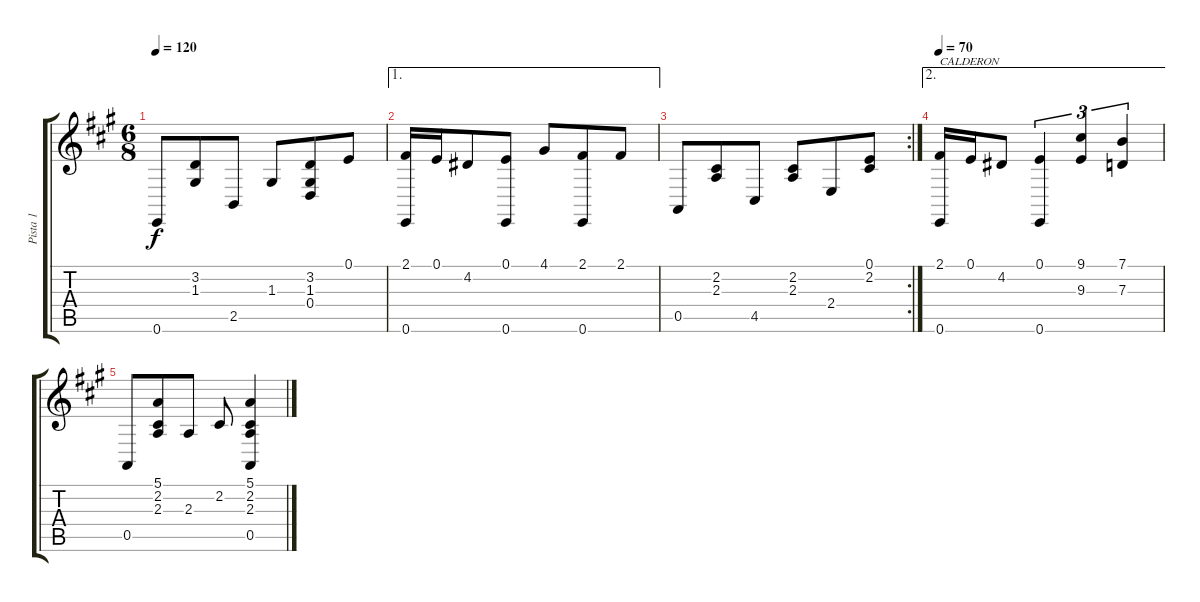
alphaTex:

\track ("Pista 1" "Pista 1") {instrument acousticgrandpiano}
\staff {score tabs}
\tuning (E4 B3 G3 D3 A2 E2) {hide}
\ts (6 8)
\tempo 120
\clef g2
\ks a
0.6.8{dy f} (3.2 1.3).8 2.5.8 1.3.8 (3.2 1.3 0.4).8 0.1.8 |
\ae 1
(2.1 0.6).16 0.1.16 4.2.8 (0.1 0.6).8 4.1.8 (2.1 0.6).8 2.1.8 |
\rc 2
0.5.8 (2.2 2.3).8 4.5.8 (2.2 2.3).8 2.4.8 (0.1 2.2).8 |
\ae 2
\tempo 70
(2.1 0.6).16{txt "CALDERON"} 0.1.16 4.2.8 (0.1 0.6).4{tu (3 2)} (9.1 9.3).4{tu (3 2)} (7.1 7.3).4{tu (3 2)} |
0.5.8 (5.1 2.2 2.3).8 2.3.8 2.2.8 (5.1 2.2 2.3 0.5).4
